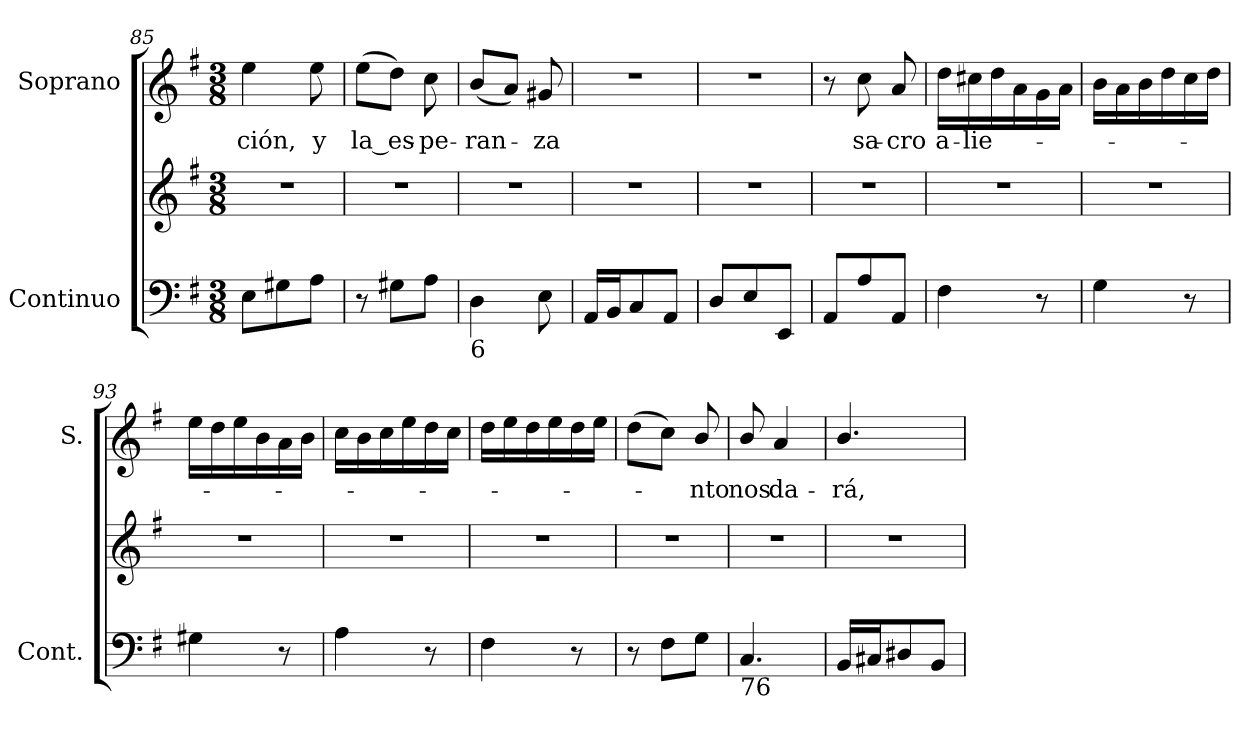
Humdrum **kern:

**kern	**kern	**kern	**text
*part2	*part2	*part1	*part1
*staff3	*staff2	*staff1	*staff1
*I"Continuo	*	*I"Soprano	*
*I'Cont.	*	*I'S.	*
*clefF4	*clefG2	*clefG2	*
*k[f#]	*k[f#]	*k[f#]	*
*G:	*G:	*G:	*
*M3/8	*M3/8	*M3/8	*
=85	=85	=85	=85
!	!LO:N:vis=1	!	!
!	!	!	!LO:LY:b:color=#000000
8Ei\L	4.r	4eei\	-ción,
8G#Xi\	.	.	.
!	!	!	!LO:LY:b:color=#000000
8Ai\J	.	8eei\	y
=86	=86	=86	=86
!	!LO:N:vis=1	!	!
!	!	!	!LO:LY:b:color=#000000
8r	4.r	(8eei\L	la_es-
8G#Xi\L	.	8ddi\J)	.
!	!	!	!LO:LY:b:color=#000000
8Ai\J	.	8cci\	-pe-
=87	=87	=87	=87
!	!LO:N:vis=1	!	!
!LO:TX:b:t=6	!	!	!
!	!	!	!LO:LY:b:color=#000000
4Di\	4.r	(8bi/L	-ran-
.	.	8ai/J)	.
!	!	!	!LO:LY:b:color=#000000
8Ei\	.	8g#Xi/	-za
=88	=88	=88	=88
!	!LO:N:vis=1	!LO:N:vis=1	!
16AAi/LL	4.r	4.r	.
16BBi/J	.	.	.
8Ci/	.	.	.
8AAi/J	.	.	.
!!LO:LB:g=z
=89	=89	=89	=89
!	!LO:N:vis=1	!LO:N:vis=1	!
8Di/L	4.r	4.r	.
8Ei/	.	.	.
8EEi/J	.	.	.
=90	=90	=90	=90
!	!LO:N:vis=1	!	!
8AAi/L	4.r	8r	.
!	!	!	!LO:LY:b:color=#000000
8Ai/	.	8cci\	sa-
!	!	!	!LO:LY:b:color=#000000
8AAi/J	.	8ai/	-cro
=91	=91	=91	=91
!	!LO:N:vis=1	!	!
!	!	!	!LO:LY:b:color=#000000
4F#i\	4.r	16ddi\LL	a-
!	!	!	!LO:LY:b:color=#000000
.	.	16cc#Xi\	-lie-
.	.	16ddi\	.
.	.	16ai\	.
8r	.	16gi\	.
.	.	16ai\JJ	.
=92	=92	=92	=92
!	!LO:N:vis=1	!	!
4Gi\	4.r	16bi\LL	.
.	.	16ai\	.
.	.	16bi\	.
.	.	16ddi\	.
8r	.	16cci\	.
.	.	16ddi\JJ	.
=93	=93	=93	=93
!	!LO:N:vis=1	!	!
4G#Xi\	4.r	16eei\LL	.
.	.	16ddi\	.
.	.	16eei\	.
.	.	16bi\	.
8r	.	16ai\	.
.	.	16bi\JJ	.
=94	=94	=94	=94
!	!LO:N:vis=1	!	!
4Ai\	4.r	16cci\LL	.
.	.	16bi\	.
.	.	16cci\	.
.	.	16eei\	.
8r	.	16ddi\	.
.	.	16cci\JJ	.
=95	=95	=95	=95
!	!LO:N:vis=1	!	!
4F#i\	4.r	16ddi\LL	.
.	.	16eei\	.
.	.	16ddi\	.
.	.	16eei\	.
8r	.	16ddi\	.
.	.	16eei\JJ	.
=96	=96	=96	=96
!	!LO:N:vis=1	!	!
8r	4.r	(8ddi\L	.
8F#i\L	.	8cci\J)	.
!	!	!	!LO:LY:b:color=#000000
8Gi\J	.	8bi/	-nto
=97	=97	=97	=97
!	!LO:N:vis=1	!	!
!LO:TX:b:t=76	!	!	!
!	!	!	!LO:LY:b:color=#000000
4.Ci/	4.r	8bi/	nos
!	!	!	!LO:LY:b:color=#000000
.	.	4ai/	da-
!!LO:LB:g=z
=98	=98	=98	=98
!	!LO:N:vis=1	!	!
!	!	!	!LO:LY:b:color=#000000
16BBi/LL	4.r	4.bi/	-rá,
16C#Xi/J	.	.	.
8D#Xi/	.	.	.
8BBi/J	.	.	.
=	=	=	=
*-	*-	*-	*-
